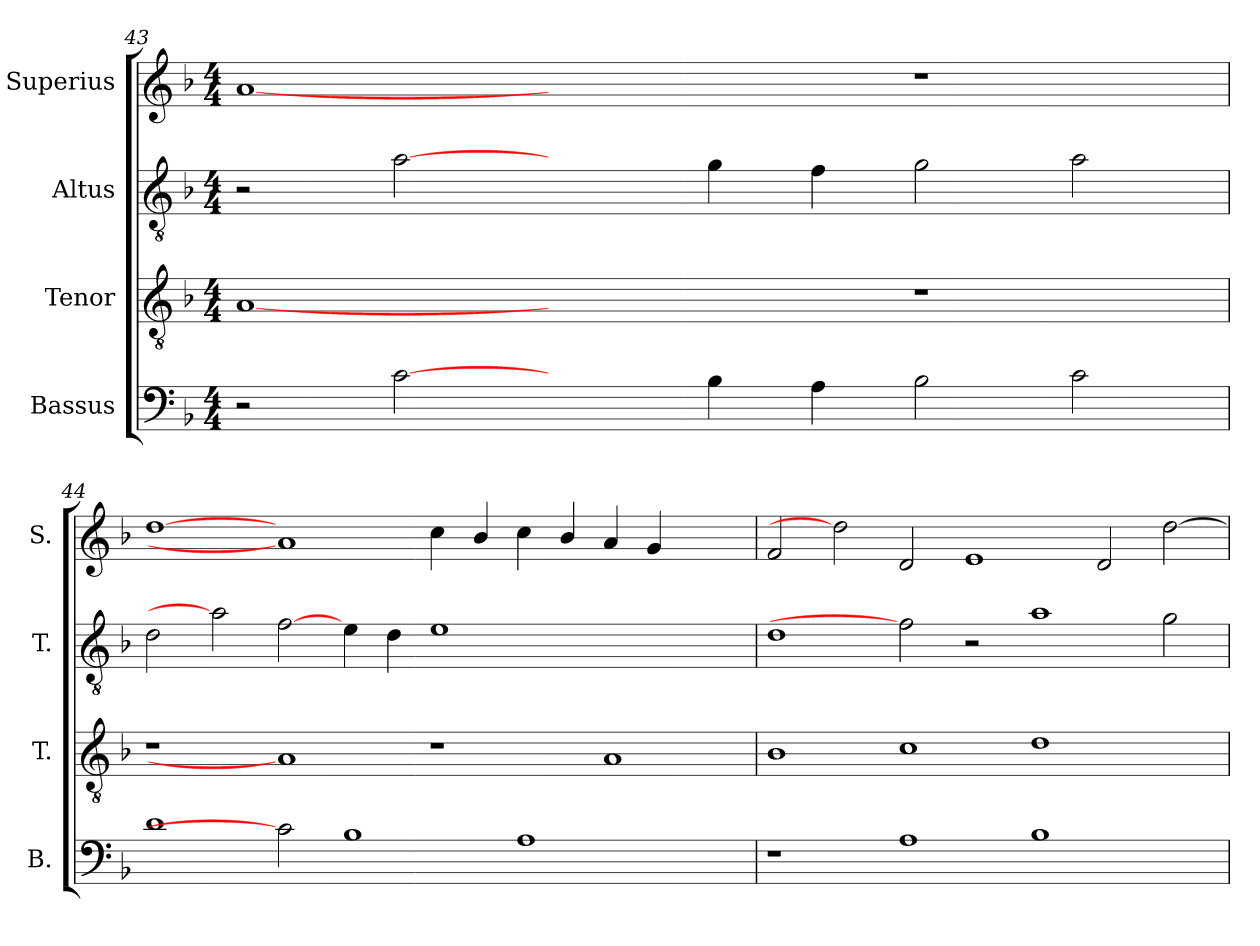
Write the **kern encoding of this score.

**kern	**kern	**kern	**kern
*part4	*part3	*part2	*part1
*staff4	*staff3	*staff2	*staff1
*I"Bassus	*I"Tenor	*I"Altus	*I"Superius
*I'B.	*I'T.	*I'T.	*I'S.
!!LO:LB:g=z
*clefF4	*clefGv2	*clefGv2	*clefG2
*	*ITrd7c12	*ITrd7c12	*
*k[b-]	*k[b-]	*k[b-]	*k[b-]
*F:	*F:	*F:	*F:
*M4/4	*M4/4	*M4/4	*M4/4
=43	=43	=43	=43
2r	[1AAi	2r	[1ai
[2ci	.	[2Ai	.
2ryy	1ryy	2ryy	1ryy
4B-i\	.	4Gi\	.
4Ai\	.	4Fi\	.
2B-i\	1r	2Gi\	1r
2ci\	.	2Ai\	.
=44	=44	=44	=44
1di	1r	2Di\	[1ddi
.	.	2Ai]	.
2ci]	1AAi]	[2Fi	1ai]
1B-i	.	4Ei\	.
.	.	4Di\	.
.	1r	1Ei	4cci\
.	.	.	4b-i/
1Ai	.	.	4cci\
.	.	.	4b-i/
.	1AAi	1ryy	4ai/
.	.	.	4gi/
2ryy	.	.	2ryy
=45	=45	=45	=45
1r	1BB-i	1Di	2fi/
.	.	.	2ddi]
1Ai	1Ci	2Fi]	2di/
.	.	2r	1ei
1B-i	1Di	1Ai	.
.	.	.	2di/
2ryy	2ryy	2Gi\	[>2ddi\
=	=	=	=
*-	*-	*-	*-
